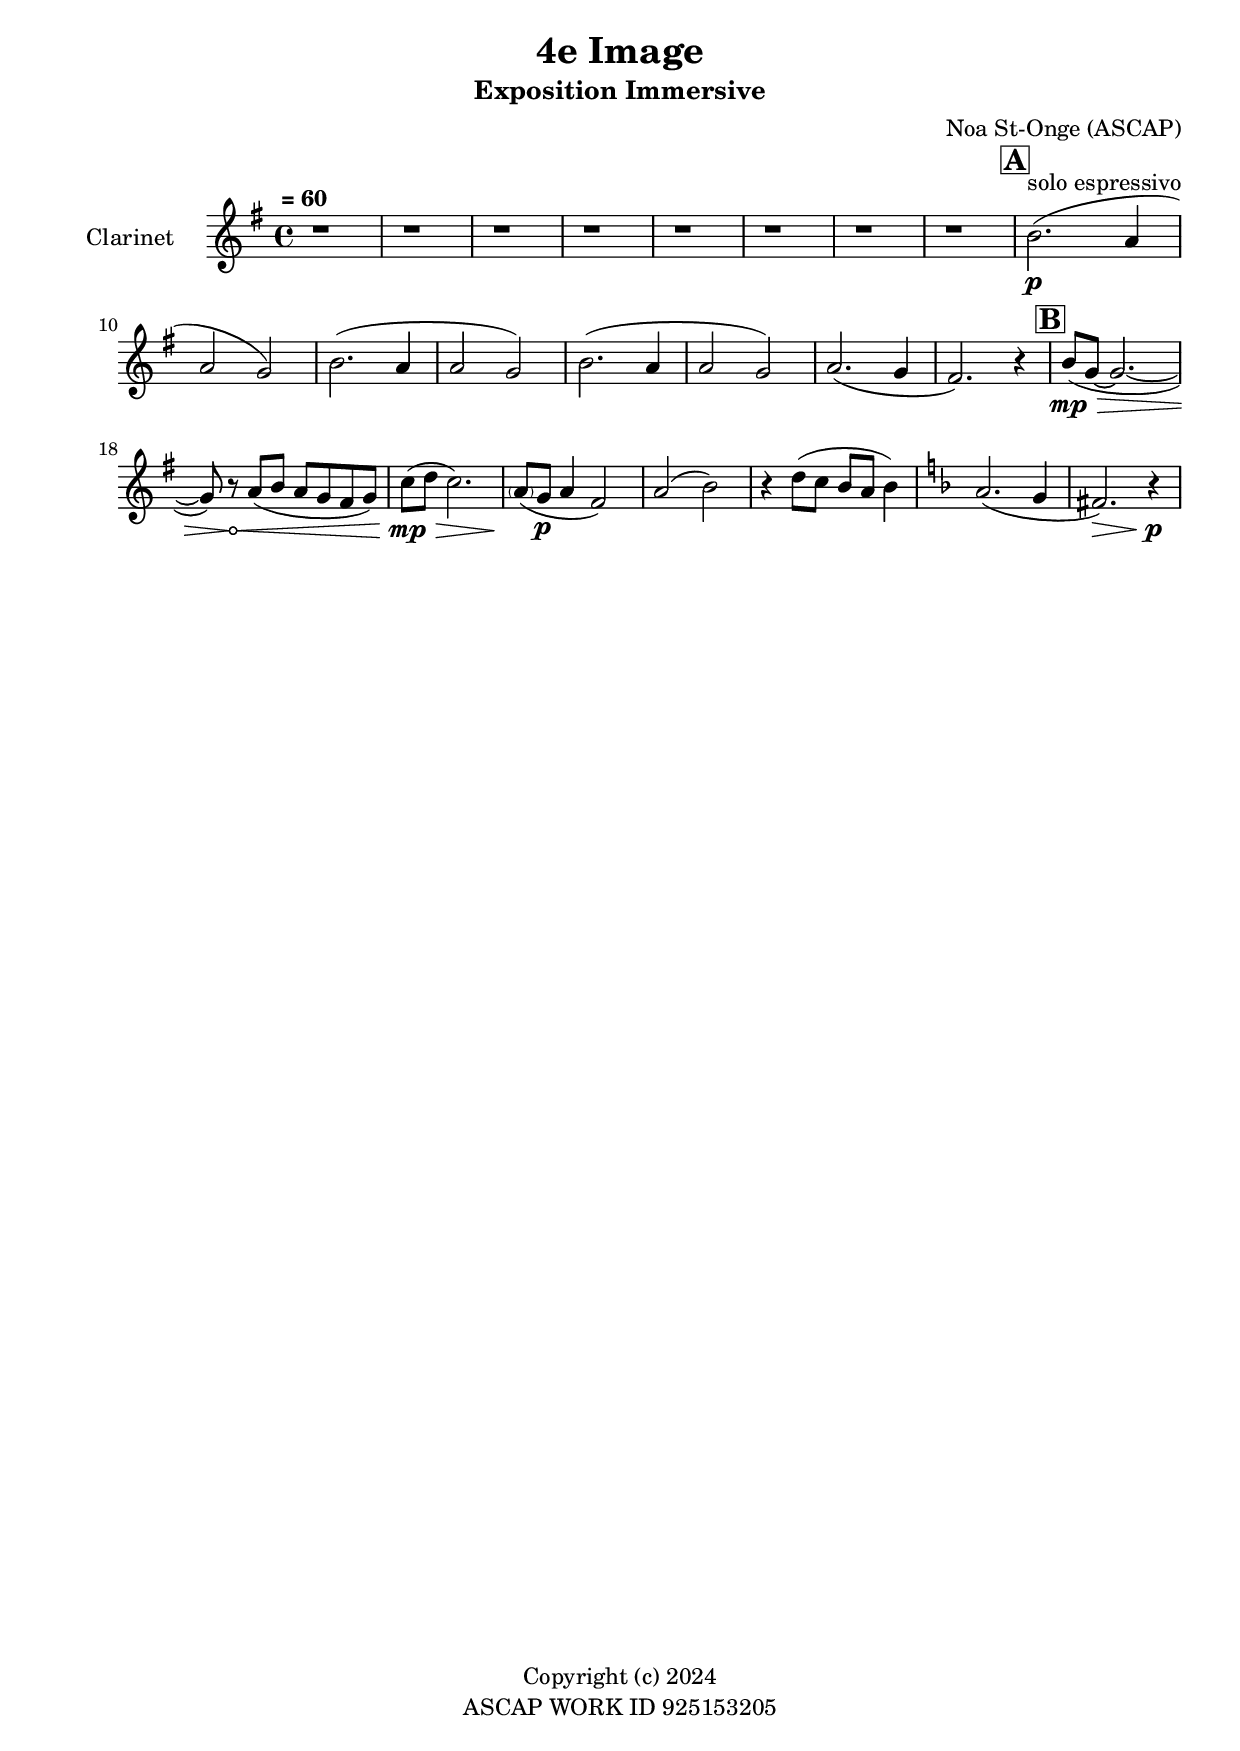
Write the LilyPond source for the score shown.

clarinet = \relative c'' {
  \time 4/4
  \tempo " = 60"
  \key f \major

  \set Score.rehearsalMarkFormatter = #format-mark-box-alphabet

  \repeat unfold 8 {r1}
  \mark \default
  a2.\p^"solo espressivo"( g4 g2 f2)
  a2.( g4 g2 f2)
  a2.( g4 g2 f2)
  g2.( f4 e2.) r4

  \mark \default
  \override Hairpin.circled-tip = ##t
  a8(\mp\> f8 ~ f2. ~ f8) r8\<
  g8( a g f e f)

  \override Hairpin.circled-tip = ##f
  bes(\!\mp\> c bes2.)
  \parenthesize g8(\! f8\p g4 e2)

  g2( a2) r4 c8( bes a g a4)

  \key ees \major

  g2.( f4 e2.\>) r4\p
}

clarinetPart = \new Staff \with {
  instrumentName = "Clarinet"
  shortInstrumentName = "Cl."
  midiInstrument = "clarinet"
} \clarinet

clarinetBookPart = \new Staff \with {
  instrumentName = "Clarinet"
  shortInstrumentName = ""
  midiInstrument = "clarinet"
} \clarinet

\book {
  \bookOutputName "Clarinet"
  \header {
  title = "4e Image"
  subtitle = "Exposition Immersive"
  composer = "Noa St-Onge (ASCAP)"
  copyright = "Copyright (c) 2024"
  % Remove default LilyPond tagline
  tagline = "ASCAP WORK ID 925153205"
}
  \score {
    <<
      \transpose bes, c \clarinetBookPart
    >>
    \layout {
      indent = 25
      short-indent = 10
    }

    \midi {
      \tempo 4=60
    }
  }
}